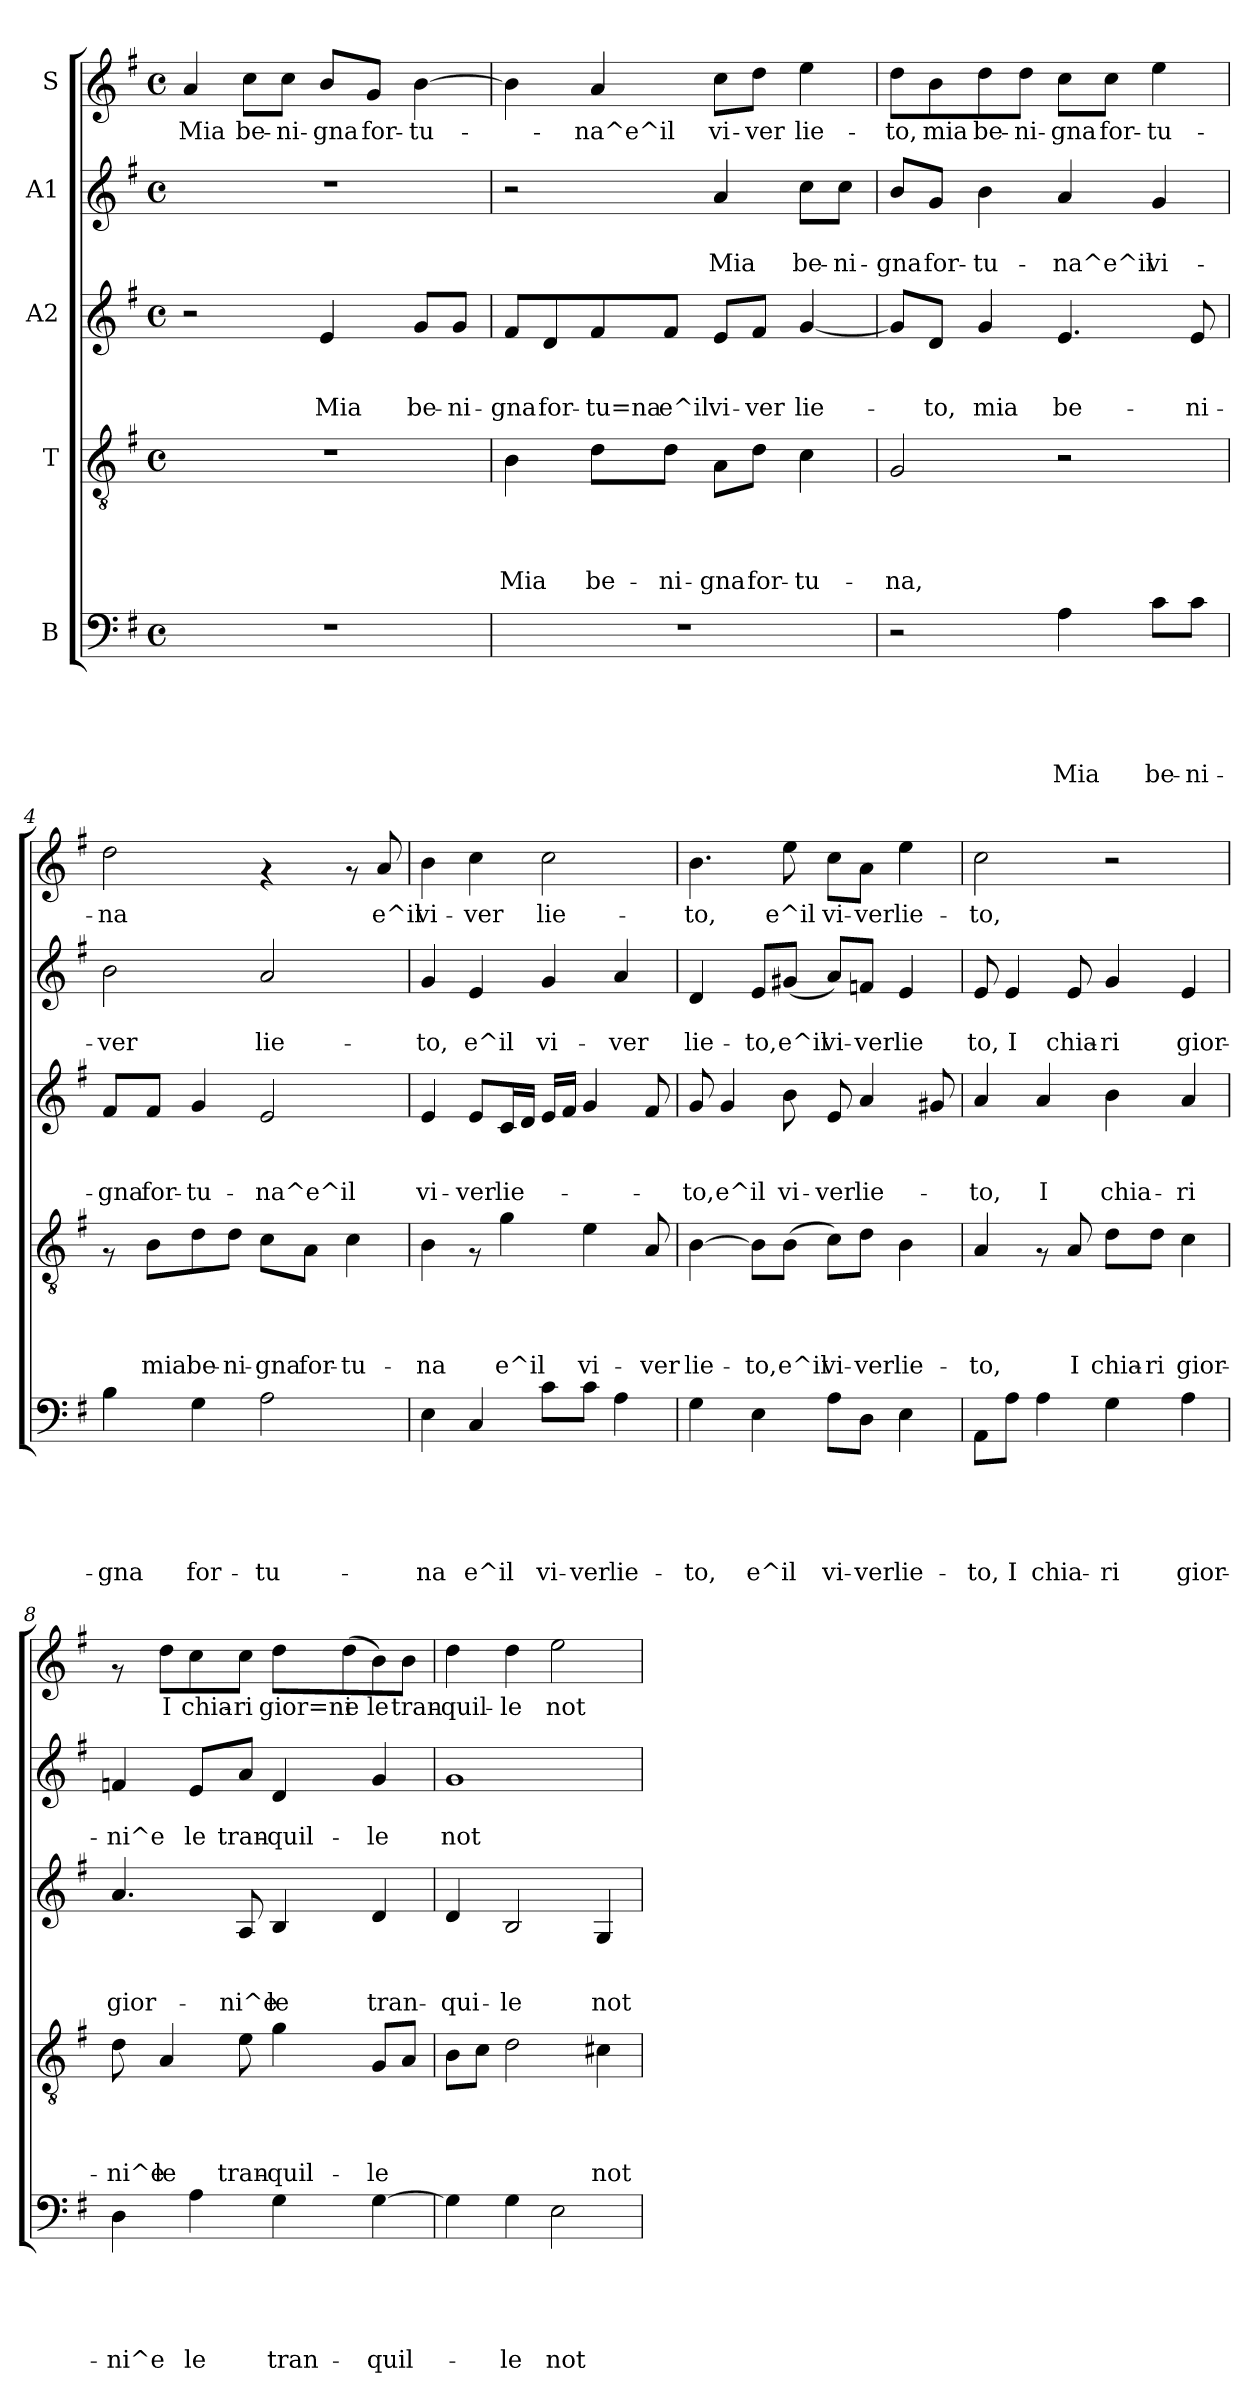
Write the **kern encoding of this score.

**kern	**text	**text	**text	**text	**text	**kern	**text	**text	**text	**text	**kern	**text	**text	**text	**kern	**text	**text	**kern	**text
*part5	*part5	*part5	*part5	*part5	*part5	*part4	*part4	*part4	*part4	*part4	*part3	*part3	*part3	*part3	*part2	*part2	*part2	*part1	*part1
*staff5	*staff5	*staff5	*staff5	*staff5	*staff5	*staff4	*staff4	*staff4	*staff4	*staff4	*staff3	*staff3	*staff3	*staff3	*staff2	*staff2	*staff2	*staff1	*staff1
*I"B	*	*	*	*	*	*I"T	*	*	*	*	*I"A2	*	*	*	*I"A1	*	*	*I"S	*
*clefF4	*	*	*	*	*	*clefGv2	*	*	*	*	*clefG2	*	*	*	*clefG2	*	*	*clefG2	*
*k[f#]	*	*	*	*	*	*k[f#]	*	*	*	*	*k[f#]	*	*	*	*k[f#]	*	*	*k[f#]	*
*G:	*	*	*	*	*	*G:	*	*	*	*	*G:	*	*	*	*G:	*	*	*G:	*
*M4/4	*	*	*	*	*	*M4/4	*	*	*	*	*M4/4	*	*	*	*M4/4	*	*	*M4/4	*
*met(c)	*	*	*	*	*	*met(c)	*	*	*	*	*met(c)	*	*	*	*met(c)	*	*	*met(c)	*
=1	=1	=1	=1	=1	=1	=1	=1	=1	=1	=1	=1	=1	=1	=1	=1	=1	=1	=1	=1
!	!	!	!	!	!	!	!	!	!	!	!	!	!	!	!	!	!	!	!LO:LY:b
1r	.	.	.	.	.	1r	.	.	.	.	2r	.	.	.	1r	.	.	4a/	Mia
!	!	!	!	!	!	!	!	!	!	!	!	!	!	!	!	!	!	!	!LO:LY:b
.	.	.	.	.	.	.	.	.	.	.	.	.	.	.	.	.	.	8cc\L	be-
!	!	!	!	!	!	!	!	!	!	!	!	!	!	!	!	!	!	!	!LO:LY:b
.	.	.	.	.	.	.	.	.	.	.	.	.	.	.	.	.	.	8cc\J	-ni-
!	!	!	!	!	!	!	!	!	!	!	!	!	!	!LO:LY:b	!	!	!	!	!LO:LY:b
.	.	.	.	.	.	.	.	.	.	.	4e/	.	.	Mia	.	.	.	8b/L	-gna
!	!	!	!	!	!	!	!	!	!	!	!	!	!	!	!	!	!	!	!LO:LY:b
.	.	.	.	.	.	.	.	.	.	.	.	.	.	.	.	.	.	8g/J	for-
!	!	!	!	!	!	!	!	!	!	!	!	!	!	!LO:LY:b	!	!	!	!	!LO:LY:b
.	.	.	.	.	.	.	.	.	.	.	8g/L	.	.	be-	.	.	.	[>4b\	-tu-
!	!	!	!	!	!	!	!	!	!	!	!	!	!	!LO:LY:b	!	!	!	!	!
.	.	.	.	.	.	.	.	.	.	.	8g/J	.	.	-ni-	.	.	.	.	.
=2	=2	=2	=2	=2	=2	=2	=2	=2	=2	=2	=2	=2	=2	=2	=2	=2	=2	=2	=2
!	!	!	!	!	!	!	!	!	!	!LO:LY:b	!	!	!	!LO:LY:b	!	!	!	!	!
1r	.	.	.	.	.	4B\	.	.	.	Mia	8f#/L	.	.	-gna	2r	.	.	4b\]	.
!	!	!	!	!	!	!	!	!	!	!	!	!	!	!LO:LY:b	!	!	!	!	!
.	.	.	.	.	.	.	.	.	.	.	8d/	.	.	for-	.	.	.	.	.
!	!	!	!	!	!	!	!	!	!	!LO:LY:b	!	!	!	!LO:LY:b	!	!	!	!	!LO:LY:b
.	.	.	.	.	.	8d\L	.	.	.	be-	8f#/	.	.	-tu=na	.	.	.	4a/	-na^e^il
!	!	!	!	!	!	!	!	!	!	!LO:LY:b	!	!	!	!LO:LY:b	!	!	!	!	!
.	.	.	.	.	.	8d\J	.	.	.	-ni-	8f#/J	.	.	e^il	.	.	.	.	.
!	!	!	!	!	!	!	!	!	!	!LO:LY:b	!	!	!	!LO:LY:b	!	!	!LO:LY:b	!	!LO:LY:b
.	.	.	.	.	.	8A\L	.	.	.	-gna	8e/L	.	.	vi-	4a/	.	Mia	8cc\L	vi-
!	!	!	!	!	!	!	!	!	!	!LO:LY:b	!	!	!	!LO:LY:b	!	!	!	!	!LO:LY:b
.	.	.	.	.	.	8d\J	.	.	.	for-	8f#/J	.	.	-ver	.	.	.	8dd\J	-ver
!	!	!	!	!	!	!	!	!	!	!LO:LY:b	!	!	!	!LO:LY:b	!	!	!LO:LY:b	!	!LO:LY:b
.	.	.	.	.	.	4c\	.	.	.	-tu-	[<4g/	.	.	lie-	8cc\L	.	be-	4ee\	lie-
!	!	!	!	!	!	!	!	!	!	!	!	!	!	!	!	!	!LO:LY:b	!	!
.	.	.	.	.	.	.	.	.	.	.	.	.	.	.	8cc\J	.	-ni-	.	.
=3	=3	=3	=3	=3	=3	=3	=3	=3	=3	=3	=3	=3	=3	=3	=3	=3	=3	=3	=3
!	!	!	!	!	!	!	!	!	!	!LO:LY:b	!	!	!	!	!	!	!LO:LY:b	!	!LO:LY:b
2r	.	.	.	.	.	2G/	.	.	.	-na,	8g/L]	.	.	.	8b/L	.	-gna	8dd\L	-to,
!	!	!	!	!	!	!	!	!	!	!	!	!	!	!LO:LY:b	!	!	!LO:LY:b	!	!LO:LY:b
.	.	.	.	.	.	.	.	.	.	.	8d/J	.	.	-to,	8g/J	.	for-	8b\	mia
!	!	!	!	!	!	!	!	!	!	!	!	!	!	!LO:LY:b	!	!	!LO:LY:b	!	!LO:LY:b
.	.	.	.	.	.	.	.	.	.	.	4g/	.	.	mia	4b\	.	-tu-	8dd\	be-
!	!	!	!	!	!	!	!	!	!	!	!	!	!	!	!	!	!	!	!LO:LY:b
.	.	.	.	.	.	.	.	.	.	.	.	.	.	.	.	.	.	8dd\J	-ni-
!	!	!	!	!	!LO:LY:b	!	!	!	!	!	!	!	!	!LO:LY:b	!	!	!LO:LY:b	!	!LO:LY:b
4A\	.	.	.	.	Mia	2r	.	.	.	.	4.e/	.	.	be-	4a/	.	-na^e^il	8cc\L	-gna
!	!	!	!	!	!	!	!	!	!	!	!	!	!	!	!	!	!	!	!LO:LY:b
.	.	.	.	.	.	.	.	.	.	.	.	.	.	.	.	.	.	8cc\J	for-
!	!	!	!	!	!LO:LY:b	!	!	!	!	!	!	!	!	!	!	!	!LO:LY:b	!	!LO:LY:b
8c\L	.	.	.	.	be-	.	.	.	.	.	.	.	.	.	4g/	.	vi-	4ee\	-tu-
!	!	!	!	!	!LO:LY:b	!	!	!	!	!	!	!	!	!LO:LY:b	!	!	!	!	!
8c\J	.	.	.	.	-ni-	.	.	.	.	.	8e/	.	.	-ni-	.	.	.	.	.
=4	=4	=4	=4	=4	=4	=4	=4	=4	=4	=4	=4	=4	=4	=4	=4	=4	=4	=4	=4
!	!	!	!	!	!LO:LY:b	!	!	!	!	!	!	!	!	!LO:LY:b	!	!	!LO:LY:b	!	!LO:LY:b
4B\	.	.	.	.	-gna	8rF	.	.	.	.	8f#/L	.	.	-gna	2b\	.	-ver	2dd\	-na
!	!	!	!	!	!	!	!	!	!	!LO:LY:b	!	!	!	!LO:LY:b	!	!	!	!	!
.	.	.	.	.	.	8B\L	.	.	.	mia	8f#/J	.	.	for-	.	.	.	.	.
!	!	!	!	!	!LO:LY:b	!	!	!	!	!LO:LY:b	!	!	!	!LO:LY:b	!	!	!	!	!
4G\	.	.	.	.	for-	8d\	.	.	.	be-	4g/	.	.	-tu-	.	.	.	.	.
!	!	!	!	!	!	!	!	!	!	!LO:LY:b	!	!	!	!	!	!	!	!	!
.	.	.	.	.	.	8d\J	.	.	.	-ni-	.	.	.	.	.	.	.	.	.
!	!	!	!	!	!LO:LY:b	!	!	!	!	!LO:LY:b	!	!	!	!LO:LY:b	!	!	!LO:LY:b	!	!
2A\	.	.	.	.	-tu-	8c\L	.	.	.	-gna	2e/	.	.	-na^e^il	2a/	.	lie-	4rf	.
!	!	!	!	!	!	!	!	!	!	!LO:LY:b	!	!	!	!	!	!	!	!	!
.	.	.	.	.	.	8A\J	.	.	.	for-	.	.	.	.	.	.	.	.	.
!	!	!	!	!	!	!	!	!	!	!LO:LY:b	!	!	!	!	!	!	!	!	!
.	.	.	.	.	.	4c\	.	.	.	-tu-	.	.	.	.	.	.	.	8rf	.
!	!	!	!	!	!	!	!	!	!	!	!	!	!	!	!	!	!	!	!LO:LY:b
.	.	.	.	.	.	.	.	.	.	.	.	.	.	.	.	.	.	8a/	e^il
!!LO:LB:g=z
=5	=5	=5	=5	=5	=5	=5	=5	=5	=5	=5	=5	=5	=5	=5	=5	=5	=5	=5	=5
!	!	!	!	!	!LO:LY:b	!	!	!	!	!LO:LY:b	!	!	!	!LO:LY:b	!	!	!LO:LY:b	!	!LO:LY:b
4E\	.	.	.	.	-na	4B\	.	.	.	-na	4e/	.	.	vi-	4g/	.	-to,	4b>\	vi-
!	!	!	!	!	!LO:LY:b	!	!	!	!	!	!	!	!	!LO:LY:b	!	!	!LO:LY:b	!	!LO:LY:b
4C/	.	.	.	.	e^il	8rF	.	.	.	.	8e/L	.	.	-ver	4e/	.	e^il	4cc\	-ver
!	!	!	!	!	!	!	!	!	!	!LO:LY:b	!	!	!	!LO:LY:b	!	!	!	!	!
.	.	.	.	.	.	4g\	.	.	.	e^il	16c/L	.	.	lie-	.	.	.	.	.
.	.	.	.	.	.	.	.	.	.	.	16d/JJ	.	.	.	.	.	.	.	.
!	!	!	!	!	!LO:LY:b	!	!	!	!	!	!	!	!	!	!	!	!LO:LY:b	!	!LO:LY:b
8c\L	.	.	.	.	vi-	.	.	.	.	.	16e/LL	.	.	.	4g/	.	vi-	2cc\	lie-
.	.	.	.	.	.	.	.	.	.	.	16f#/JJ	.	.	.	.	.	.	.	.
!	!	!	!	!	!LO:LY:b	!	!	!	!	!LO:LY:b	!	!	!	!	!	!	!	!	!
8c\J	.	.	.	.	-ver	4e\	.	.	.	vi-	4g/	.	.	.	.	.	.	.	.
!	!	!	!	!	!LO:LY:b	!	!	!	!	!	!	!	!	!	!	!	!LO:LY:b	!	!
4A\	.	.	.	.	lie-	.	.	.	.	.	.	.	.	.	4a/	.	-ver	.	.
!	!	!	!	!	!	!	!	!	!	!LO:LY:b	!	!	!	!	!	!	!	!	!
.	.	.	.	.	.	8A/	.	.	.	-ver	8f#/	.	.	.	.	.	.	.	.
=6	=6	=6	=6	=6	=6	=6	=6	=6	=6	=6	=6	=6	=6	=6	=6	=6	=6	=6	=6
!	!	!	!	!	!LO:LY:b	!	!	!	!	!LO:LY:b	!	!	!	!LO:LY:b	!	!	!LO:LY:b	!	!LO:LY:b
4G\	.	.	.	.	-to,	[>4B\	.	.	.	lie-	8g/	.	.	-to,	4d/	.	lie-	4.b\	-to,
!	!	!	!	!	!	!	!	!	!	!	!	!	!	!LO:LY:b	!	!	!	!	!
.	.	.	.	.	.	.	.	.	.	.	4g/	.	.	e^il	.	.	.	.	.
!	!	!	!	!	!LO:LY:b	!	!	!	!	!LO:LY:b	!	!	!	!	!	!	!LO:LY:b	!	!
4E\	.	.	.	.	e^il	8B\L]	.	.	.	-to,	.	.	.	.	8e/L	.	-to,	.	.
!	!	!	!	!	!	!	!	!	!	!LO:LY:b	!	!	!	!LO:LY:b	!	!	!LO:LY:b	!	!LO:LY:b
.	.	.	.	.	.	(<8B\J	.	.	.	e^il	8b\	.	.	vi-	(<8g#X/J	.	e^il	8ee\	e^il
!	!	!	!	!	!LO:LY:b	!	!	!	!	!LO:LY:b	!	!	!	!LO:LY:b	!	!	!LO:LY:b	!	!LO:LY:b
8A\L	.	.	.	.	vi-	8c\L)	.	.	.	vi-	8e/	.	.	-ver	8a/L)	.	vi-	8cc\L	vi-
!	!	!	!	!	!LO:LY:b	!	!	!	!	!LO:LY:b	!	!	!	!LO:LY:b	!	!	!LO:LY:b	!	!LO:LY:b
8D\J	.	.	.	.	-ver	8d\J	.	.	.	-ver	4a/	.	.	lie-	8fn/J	.	-ver	8a\J	-ver
!	!	!	!	!	!LO:LY:b	!	!	!	!	!LO:LY:b	!	!	!	!	!	!	!LO:LY:b	!	!LO:LY:b
4E\	.	.	.	.	lie-	4B\	.	.	.	lie-	.	.	.	.	4e/	.	lie	4ee\	lie-
.	.	.	.	.	.	.	.	.	.	.	8g#X/	.	.	.	.	.	.	.	.
=7	=7	=7	=7	=7	=7	=7	=7	=7	=7	=7	=7	=7	=7	=7	=7	=7	=7	=7	=7
!	!	!	!	!	!LO:LY:b	!	!	!	!	!LO:LY:b	!	!	!	!LO:LY:b	!	!	!LO:LY:b	!	!LO:LY:b
8AA\L	.	.	.	.	-to,	4A/	.	.	.	-to,	4a/	.	.	-to,	8e/	.	to,	2cc\	-to,
!	!	!	!	!	!LO:LY:b	!	!	!	!	!	!	!	!	!	!	!	!LO:LY:b	!	!
8A\J	.	.	.	.	I	.	.	.	.	.	.	.	.	.	4e/	.	I	.	.
!	!	!	!	!	!LO:LY:b	!	!	!	!	!	!	!	!	!LO:LY:b	!	!	!	!	!
4A\	.	.	.	.	chia-	8rF	.	.	.	.	4a/	.	.	I	.	.	.	.	.
!	!	!	!	!	!	!	!	!	!	!LO:LY:b	!	!	!	!	!	!	!LO:LY:b	!	!
.	.	.	.	.	.	8A/	.	.	.	I	.	.	.	.	8e/	.	chia-	.	.
!	!	!	!	!	!LO:LY:b	!	!	!	!	!LO:LY:b	!	!	!	!LO:LY:b	!	!	!LO:LY:b	!	!
4G\	.	.	.	.	-ri	8d\L	.	.	.	chia-	4b\	.	.	chia-	4g/	.	-ri	2r	.
!	!	!	!	!	!	!	!	!	!	!LO:LY:b	!	!	!	!	!	!	!	!	!
.	.	.	.	.	.	8d\J	.	.	.	-ri	.	.	.	.	.	.	.	.	.
!	!	!	!	!	!LO:LY:b	!	!	!	!	!LO:LY:b	!	!	!	!LO:LY:b	!	!	!LO:LY:b	!	!
4A\	.	.	.	.	gior-	4c\	.	.	.	gior-	4a/	.	.	-ri	4e/	.	gior-	.	.
=8	=8	=8	=8	=8	=8	=8	=8	=8	=8	=8	=8	=8	=8	=8	=8	=8	=8	=8	=8
!	!	!	!	!	!LO:LY:b	!	!	!	!	!LO:LY:b	!	!	!	!LO:LY:b	!	!	!LO:LY:b	!	!
4D\	.	.	.	.	-ni^e	8d\	.	.	.	-ni^e	4.a/	.	.	gior-	4fn/	.	-ni^e	8rf	.
!	!	!	!	!	!	!	!	!	!	!LO:LY:b	!	!	!	!	!	!	!	!	!LO:LY:b
.	.	.	.	.	.	4A/	.	.	.	le	.	.	.	.	.	.	.	8dd\L	I
!	!	!	!	!	!LO:LY:b	!	!	!	!	!	!	!	!	!	!	!	!LO:LY:b	!	!LO:LY:b
4A\	.	.	.	.	le	.	.	.	.	.	.	.	.	.	8e/L	.	le	8cc\	chia-
!	!	!	!	!	!	!	!	!	!	!LO:LY:b	!	!	!	!LO:LY:b	!	!	!LO:LY:b	!	!LO:LY:b
.	.	.	.	.	.	8e\	.	.	.	tran-	8A/	.	.	-ni^e	8a/J	.	tran-	8cc\J	-ri
!	!	!	!	!	!LO:LY:b	!	!	!	!	!LO:LY:b	!	!	!	!LO:LY:b	!	!	!LO:LY:b	!	!LO:LY:b
4G\	.	.	.	.	tran-	4g\	.	.	.	-quil-	4B/	.	.	le	4d/	.	-quil-	8dd\L	gior=ni
!	!	!	!	!	!	!	!	!	!	!	!	!	!	!	!	!	!	!	!LO:LY:b
.	.	.	.	.	.	.	.	.	.	.	.	.	.	.	.	.	.	(<8dd\	e
!	!	!	!	!	!LO:LY:b	!	!	!	!	!LO:LY:b	!	!	!	!LO:LY:b	!	!	!LO:LY:b	!	!LO:LY:b
[<4G\	.	.	.	.	-quil-	8G/L	.	.	.	-le	4d/	.	.	tran-	4g/	.	-le	8b\)	le
!	!	!	!	!	!	!	!	!	!	!	!	!	!	!	!	!	!	!	!LO:LY:b
.	.	.	.	.	.	8A/J	.	.	.	.	.	.	.	.	.	.	.	8b\J	tran-
!!LO:PB:g=z
=9	=9	=9	=9	=9	=9	=9	=9	=9	=9	=9	=9	=9	=9	=9	=9	=9	=9	=9	=9
!	!	!	!	!	!	!	!	!	!	!	!	!	!	!LO:LY:b	!	!	!LO:LY:b	!	!LO:LY:b
4G\]	.	.	.	.	.	8B\L	.	.	.	.	4d/	.	.	-qui-	1g	.	not-	4dd\	-quil-
.	.	.	.	.	.	8c\J	.	.	.	.	.	.	.	.	.	.	.	.	.
!	!	!	!	!	!LO:LY:b	!	!	!	!	!	!	!	!	!LO:LY:b	!	!	!	!	!LO:LY:b
4G\	.	.	.	.	-le	2d\	.	.	.	.	2B/	.	.	-le	.	.	.	4dd\	-le
!	!	!	!	!	!LO:LY:b	!	!	!	!	!	!	!	!	!	!	!	!	!	!LO:LY:b
2E\	.	.	.	.	not-	.	.	.	.	.	.	.	.	.	.	.	.	2ee\	not-
!	!	!	!	!	!	!	!	!	!	!LO:LY:b	!	!	!	!LO:LY:b	!	!	!	!	!
.	.	.	.	.	.	4c#X\	.	.	.	not-	4G/	.	.	not-	.	.	.	.	.
=	=	=	=	=	=	=	=	=	=	=	=	=	=	=	=	=	=	=	=
*-	*-	*-	*-	*-	*-	*-	*-	*-	*-	*-	*-	*-	*-	*-	*-	*-	*-	*-	*-
